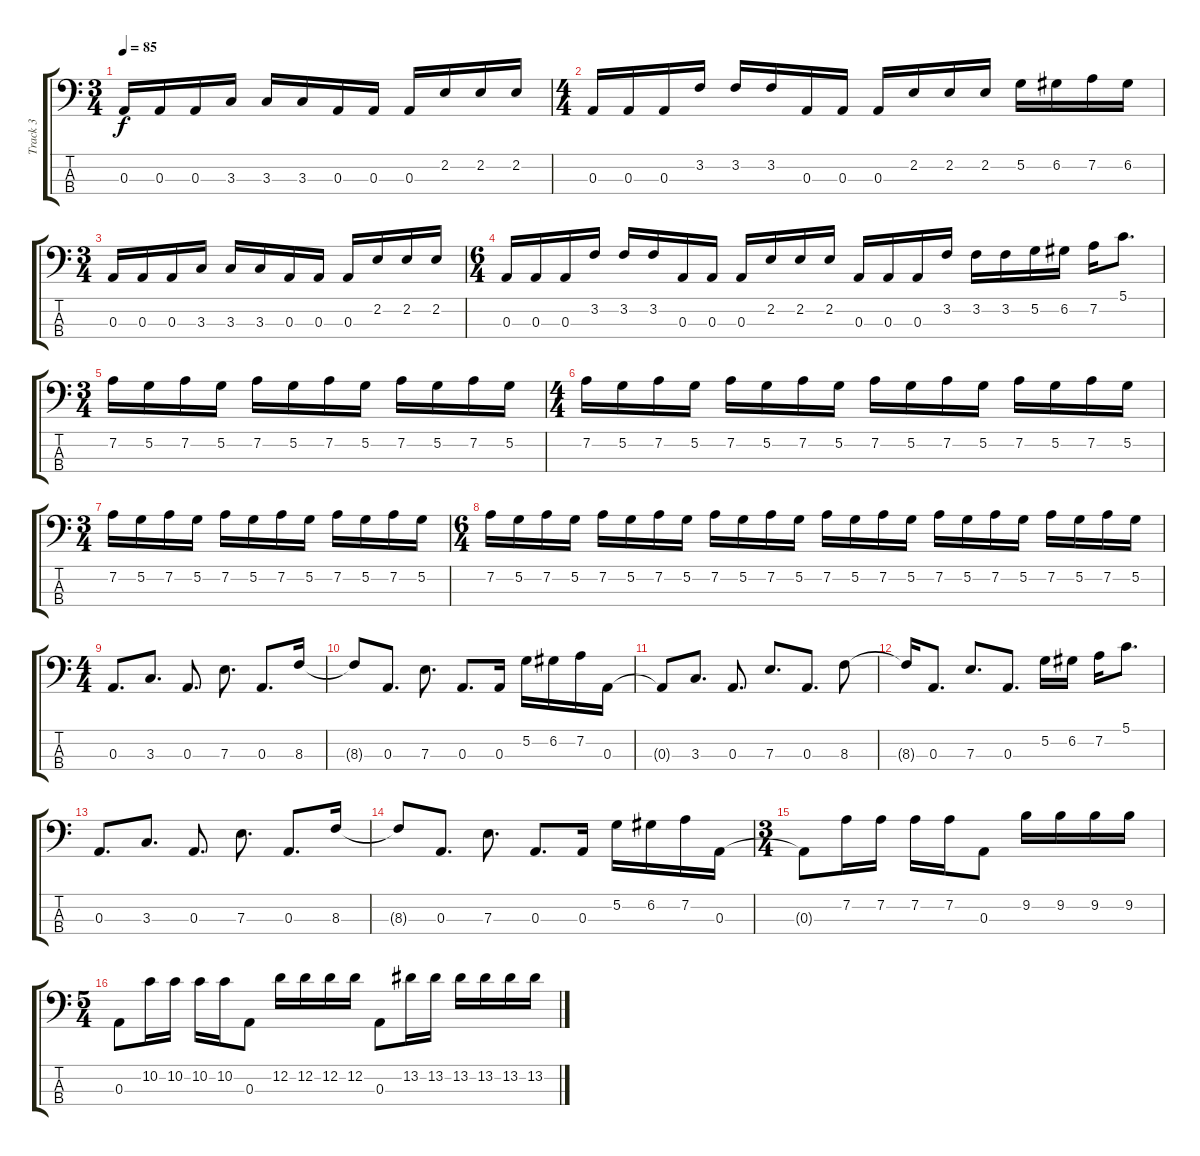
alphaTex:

\track ("Track 3" "Track 3") {instrument electricbassfinger}
\staff {score tabs}
\tuning (G2 D2 A1 E1) {hide}
\ts (3 4)
\tempo 85
\clef f4
\ks c
0.3.16{dy f} 0.3.16 0.3.16 3.3.16 3.3.16 3.3.16 0.3.16 0.3.16 0.3.16 2.2.16 2.2.16 2.2.16 |
\ts (4 4)
0.3.16 0.3.16 0.3.16 3.2.16 3.2.16 3.2.16 0.3.16 0.3.16 0.3.16 2.2.16 2.2.16 2.2.16 5.2.16 6.2.16 7.2.16 6.2.16 |
\ts (3 4)
0.3.16 0.3.16 0.3.16 3.3.16 3.3.16 3.3.16 0.3.16 0.3.16 0.3.16 2.2.16 2.2.16 2.2.16 |
\ts (6 4)
0.3.16 0.3.16 0.3.16 3.2.16 3.2.16 3.2.16 0.3.16 0.3.16 0.3.16 2.2.16 2.2.16 2.2.16 0.3.16 0.3.16 0.3.16 3.2.16 3.2.16 3.2.16 5.2.16 6.2.16 7.2.16 5.1.8{d} |
\ts (3 4)
7.2.16 5.2.16 7.2.16 5.2.16 7.2.16 5.2.16 7.2.16 5.2.16 7.2.16 5.2.16 7.2.16 5.2.16 |
\ts (4 4)
7.2.16 5.2.16 7.2.16 5.2.16 7.2.16 5.2.16 7.2.16 5.2.16 7.2.16 5.2.16 7.2.16 5.2.16 7.2.16 5.2.16 7.2.16 5.2.16 |
\ts (3 4)
7.2.16 5.2.16 7.2.16 5.2.16 7.2.16 5.2.16 7.2.16 5.2.16 7.2.16 5.2.16 7.2.16 5.2.16 |
\ts (6 4)
7.2.16 5.2.16 7.2.16 5.2.16 7.2.16 5.2.16 7.2.16 5.2.16 7.2.16 5.2.16 7.2.16 5.2.16 7.2.16 5.2.16 7.2.16 5.2.16 7.2.16 5.2.16 7.2.16 5.2.16 7.2.16 5.2.16 7.2.16 5.2.16 |
\ts (4 4)
0.3.8{d} 3.3.8{d} 0.3.8{d} 7.3.8{d} 0.3.8{d} 8.3.16 |
8.3{t}.8 0.3.8{d} 7.3.8{d} 0.3.8{d} 0.3.16 5.2.16 6.2.16 7.2.16 0.3.16 |
0.3{t}.8 3.3.8{d} 0.3.8{d} 7.3.8{d} 0.3.8{d} 8.3.8 |
8.3{t}.16 0.3.8{d} 7.3.8{d} 0.3.8{d} 5.2.16 6.2.16 7.2.16 5.1.8{d} |
0.3.8{d} 3.3.8{d} 0.3.8{d} 7.3.8{d} 0.3.8{d} 8.3.16 |
8.3{t}.8 0.3.8{d} 7.3.8{d} 0.3.8{d} 0.3.16 5.2.16 6.2.16 7.2.16 0.3.16 |
\ts (3 4)
0.3{t}.8 7.2.16 7.2.16 7.2.16 7.2.16 0.3.8 9.2.16 9.2.16 9.2.16 9.2.16 |
\ts (5 4)
0.3.8 10.2.16 10.2.16 10.2.16 10.2.16 0.3.8 12.2.16 12.2.16 12.2.16 12.2.16 0.3.8 13.2.16 13.2.16 13.2.16 13.2.16 13.2.16 13.2.16
